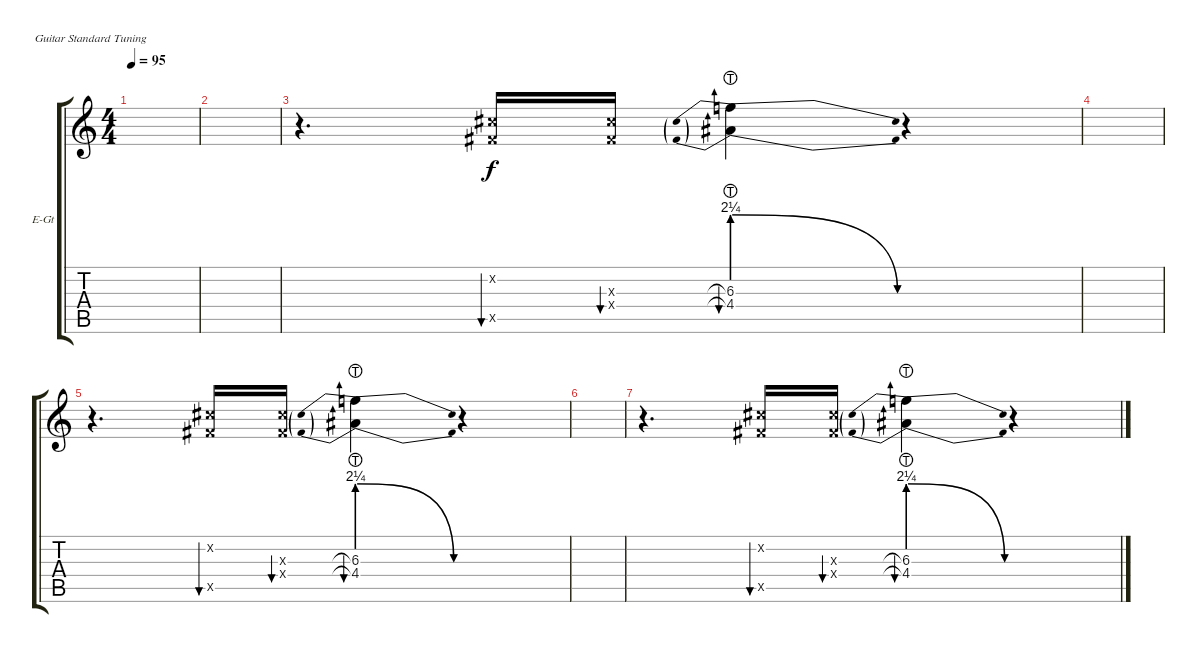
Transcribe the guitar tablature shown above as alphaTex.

\defaultSystemsLayout 4
\bracketExtendMode groupsimilarinstruments
\firstSystemTrackNameOrientation horizontal
\otherSystemsTrackNameOrientation horizontal
\track ("Electric Guitar" "E-Gt") {instrument overdrivenguitar}
\staff {score tabs}
\tuning (E4 B3 G3 D3 A2 E2)
\ts (4 4)
\tempo 95
\clef g2
\scale
0.485477
\ks c
|
\scale
0.257261 |
\scale
0.257261 r.4{d} (2.2{x} 9.5{x}).16{bu 30} (6.3{x} 4.4{x}).16{bu 30} (6.3{be (prebendrelease 0 9 35.4 0) lht} 4.4{be (prebendrelease 0 9 35.4 0) lht}).4{bu 30} r.4 |
\scale
0.333333 |
\scale
0.333333 r.4{d} (2.2{x} 9.5{x}).16{bu 30} (6.3{x} 4.4{x}).16{bu 30} (6.3{be (prebendrelease 0 9 35.4 0) lht} 4.4{be (prebendrelease 0 9 35.4 0) lht}).4{bu 30} r.4 |
\scale
0.333333 |
\scale
0.333333 r.4{d} (2.2{x} 9.5{x}).16{bu 30} (6.3{x} 4.4{x}).16{bu 30} (6.3{be (prebendrelease 0 9 35.4 0) lht} 4.4{be (prebendrelease 0 9 35.4 0) lht}).4{bu 30} r.4 |
\scale
0.333333 |
\scale
0.333333 |
\scale
0.333333 |
\scale
0.333333 |
\scale
0.333333 |
\scale
0.333333 |
\scale
0.333333 |
\scale
0.333333 |
\scale
0.333333
